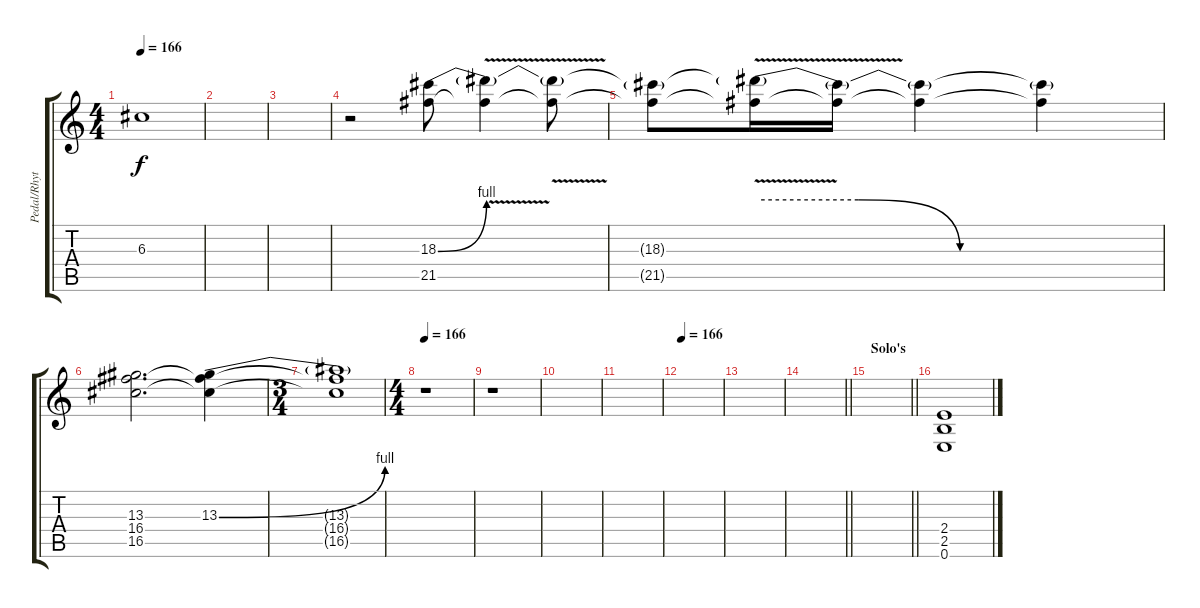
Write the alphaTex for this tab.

\track ("Pedal/Rhythm Guitar" "Pedal/Rhyt") {instrument overdrivenguitar}
\staff {score tabs}
\tuning (E4 B3 G3 D3 A2 E2) {hide}
\ts (4 4)
\tempo 166
\clef g2
\ks c
6.3{t}.1{dy f} |
|
|
r.2 (18.3{be (bend 0 0 60 4)} 21.5).8 (18.3{v t} 21.5{t}).4 (18.3{t} 21.5{t}).8 |
(18.3{t} 21.5{t}).8 (18.3{be (custom 0 4 15 4 30 0 60 0) v t} 21.5{t}).16 (18.3{t} 21.5{t}).16 (18.3{t} 21.5{t}).4 (18.3{t} 21.5{t}).4 |
(13.3 16.4 16.5).2{d} (13.3{be (bend 0 0 60 4)} 16.4{t} 16.5{t}).4 |
\ts (3 4)
(13.3{t} 16.4{t} 16.5{t}).1 |
\ts (4 4)
\tempo 166
r.1 |
r.1 |
|
|
\tempo 166
|
|
\barLineRight lightlight
|
\section ("" "Solo's")
\barLineRight lightlight
|
(2.4 2.5 0.6).1
